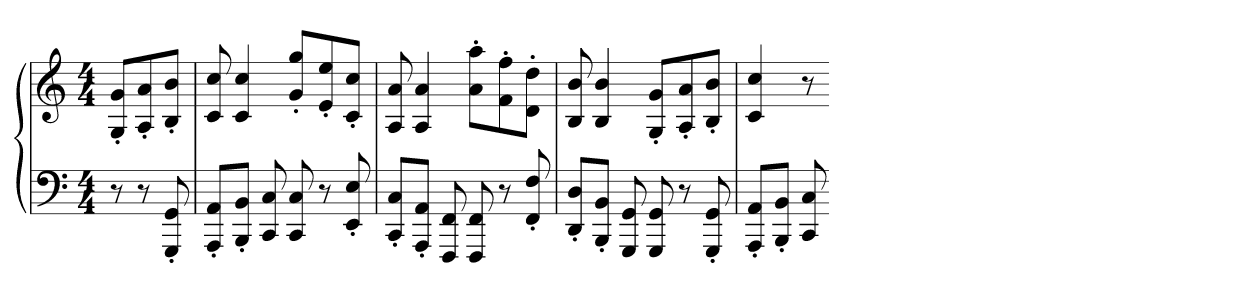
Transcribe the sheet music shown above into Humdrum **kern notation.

**kern	**kern
*part1	*part1
*staff2	*staff1
*clefF4	*clefG2
*k[]	*k[]
*C:	*C:
*M4/4	*M4/4
=	=
8r	8G' 8g'L
8r	8A' 8a'
8GGG' 8GG'	8B' 8b'J
=	=
8AAA' 8AA'L	8c 8cc
8BBB' 8BB'J	4c 4cc
8CC 8C	.
8CC 8C	8g' 8gg'L
8r	8e' 8ee'
8EE' 8E'	8c' 8cc'J
=	=
8CC' 8C'L	8A 8a
8AAA' 8AA'J	4A 4a
8FFF 8FF	.
8FFF 8FF	8a' 8aa'L
8r	8f' 8ff'
8FF' 8F'	8d' 8dd'J
=	=
8DD' 8D'L	8B 8b
8BBB' 8BB'J	4B 4b
8GGG 8GG	.
8GGG 8GG	8G' 8g'L
8r	8A' 8a'
8GGG' 8GG'	8B' 8b'J
=	=
8AAA' 8AA'L	4c 4cc
8BBB' 8BB'J	.
8CC 8C	8r
=-	=-
*-	*-
